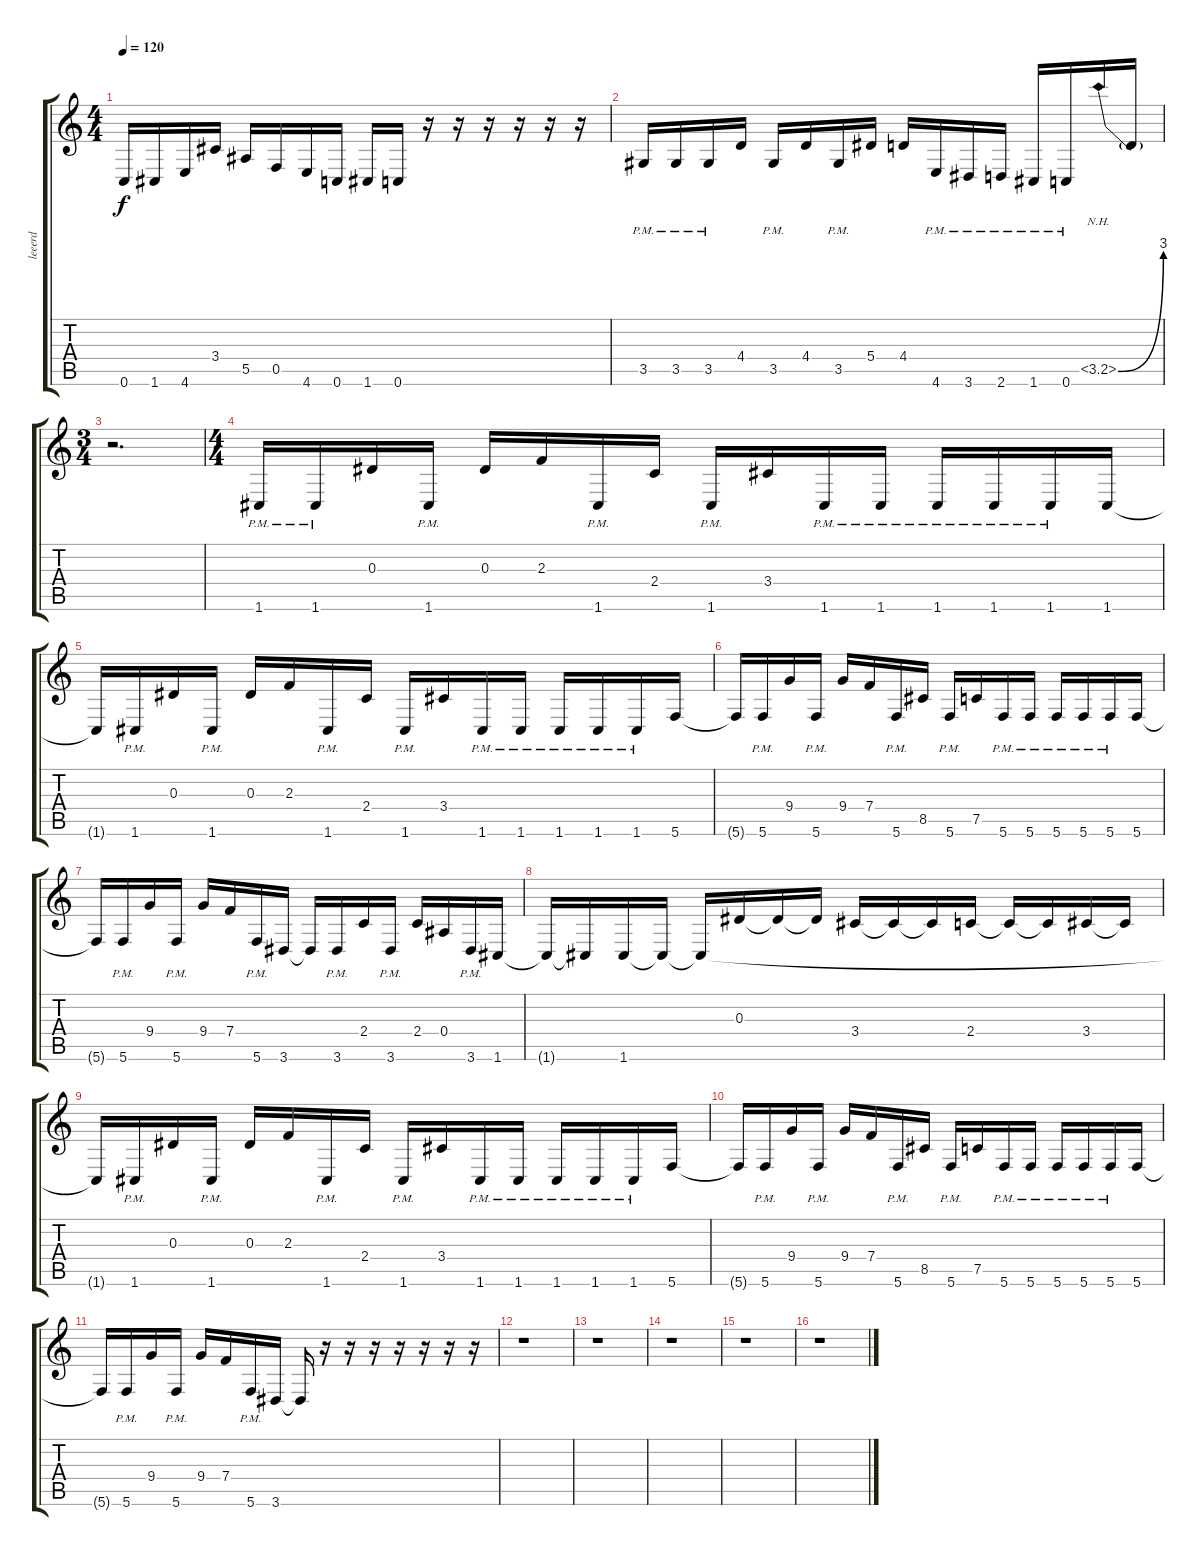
\track ("leeerd" "leeerd") {instrument distortionguitar}
\staff {score tabs}
\tuning (C4 G3 Eb3 Bb2 F2 C2) {hide}
\ts (4 4)
\tempo 120
\clef g2
\ks c
0.6.16{dy f} 1.6.16 4.6.16 3.4.16 5.5.16 0.5.16 4.6.16 0.6.16 1.6.16 0.6.16 r.16 r.16 r.16 r.16 r.16 r.16 |
3.5{pm}.16 3.5{pm}.16 3.5{pm}.16 4.4.16 3.5{pm}.16 4.4.16 3.5{pm}.16 5.4.16 4.4.16 4.6{pm}.16 3.6{pm}.16 2.6{pm}.16 1.6{pm}.16 0.6{pm}.16 3.5{be (bend 0 0 60 12) nh}.16 3.5{t}.16 |
\ts (3 4)
r.2{d} |
\ts (4 4)
1.6{pm}.16 1.6{pm}.16 0.3.16 1.6{pm}.16 0.3.16 2.3.16 1.6{pm}.16 2.4.16 1.6{pm}.16 3.4.16 1.6{pm}.16 1.6{pm}.16 1.6{pm}.16 1.6{pm}.16 1.6{pm}.16 1.6.16 |
1.6{t}.16 1.6{pm}.16 0.3.16 1.6{pm}.16 0.3.16 2.3.16 1.6{pm}.16 2.4.16 1.6{pm}.16 3.4.16 1.6{pm}.16 1.6{pm}.16 1.6{pm}.16 1.6{pm}.16 1.6{pm}.16 5.6.16 |
5.6{t}.16 5.6{pm}.16 9.4.16 5.6{pm}.16 9.4.16 7.4.16 5.6{pm}.16 8.5.16 5.6{pm}.16 7.5.16 5.6{pm}.16 5.6{pm}.16 5.6{pm}.16 5.6{pm}.16 5.6{pm}.16 5.6.16 |
5.6{t}.16 5.6{pm}.16 9.4.16 5.6{pm}.16 9.4.16 7.4.16 5.6{pm}.16 3.6.16 3.6{t}.16 3.6{pm}.16 2.4.16 3.6{pm}.16 2.4.16 0.4.16 3.6{pm}.16 1.6.16 |
1.6{t}.16 1.6{t}.16 1.6.16 1.6{t}.16 1.6{t}.16 0.3.16 0.3{t}.16 0.3{t}.16 3.4.16 3.4{t}.16 3.4{t}.16 2.4.16 2.4{t}.16 2.4{t}.16 3.4.16 3.4{t}.16 |
1.6{t}.16 1.6{pm}.16 0.3.16 1.6{pm}.16 0.3.16 2.3.16 1.6{pm}.16 2.4.16 1.6{pm}.16 3.4.16 1.6{pm}.16 1.6{pm}.16 1.6{pm}.16 1.6{pm}.16 1.6{pm}.16 5.6.16 |
5.6{t}.16 5.6{pm}.16 9.4.16 5.6{pm}.16 9.4.16 7.4.16 5.6{pm}.16 8.5.16 5.6{pm}.16 7.5.16 5.6{pm}.16 5.6{pm}.16 5.6{pm}.16 5.6{pm}.16 5.6{pm}.16 5.6.16 |
5.6{t}.16 5.6{pm}.16 9.4.16 5.6{pm}.16 9.4.16 7.4.16 5.6{pm}.16 3.6.16 3.6{t}.16 r.16 r.16 r.16 r.16 r.16 r.16 r.16 |
r.1 |
r.1 |
r.1 |
r.1 |
r.1
